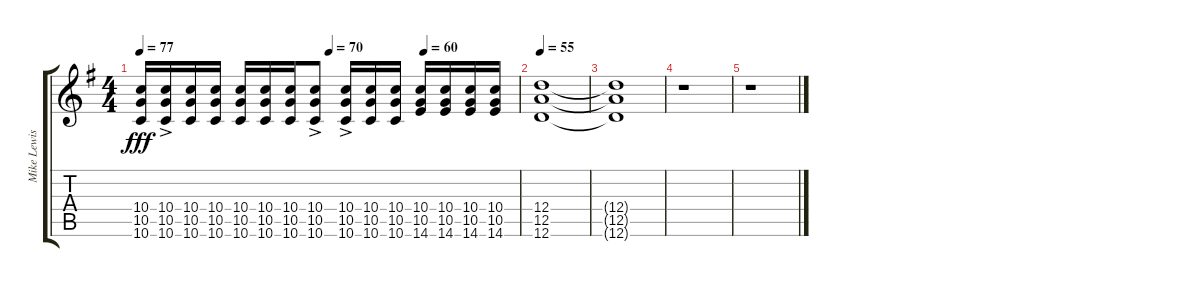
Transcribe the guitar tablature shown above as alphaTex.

\track ("Mike Lewis - Distorted" "Mike Lewis") {instrument distortionguitar}
\staff {score tabs}
\tuning (E4 B3 G3 D3 A2 D2) {hide}
\ts (4 4)
\tempo 77
\tempo (70 0.5)
\tempo (60 0.75)
\clef g2
\ks g
(10.4{t} 10.5{t} 10.6{t}).16{dy fff} (10.4{ac} 10.5{ac} 10.6{ac}).16 (10.4 10.5 10.6).16 (10.4 10.5 10.6).16 (10.4 10.5 10.6).16 (10.4 10.5 10.6).16 (10.4 10.5 10.6).16 (10.4{ac} 10.5{ac} 10.6{ac}).8 (10.4{ac} 10.5{ac} 10.6{ac}).16 (10.4 10.5 10.6).16 (10.4 10.5 10.6).16 (10.4 10.5 14.6).16 (10.4 10.5 14.6).16 (10.4 10.5 14.6).16 (10.4 10.5 14.6).16 |
\tempo 55
(12.4 12.5 12.6).1 |
(12.4{t} 12.5{t} 12.6{t}).1 |
r.1 |
r.1
